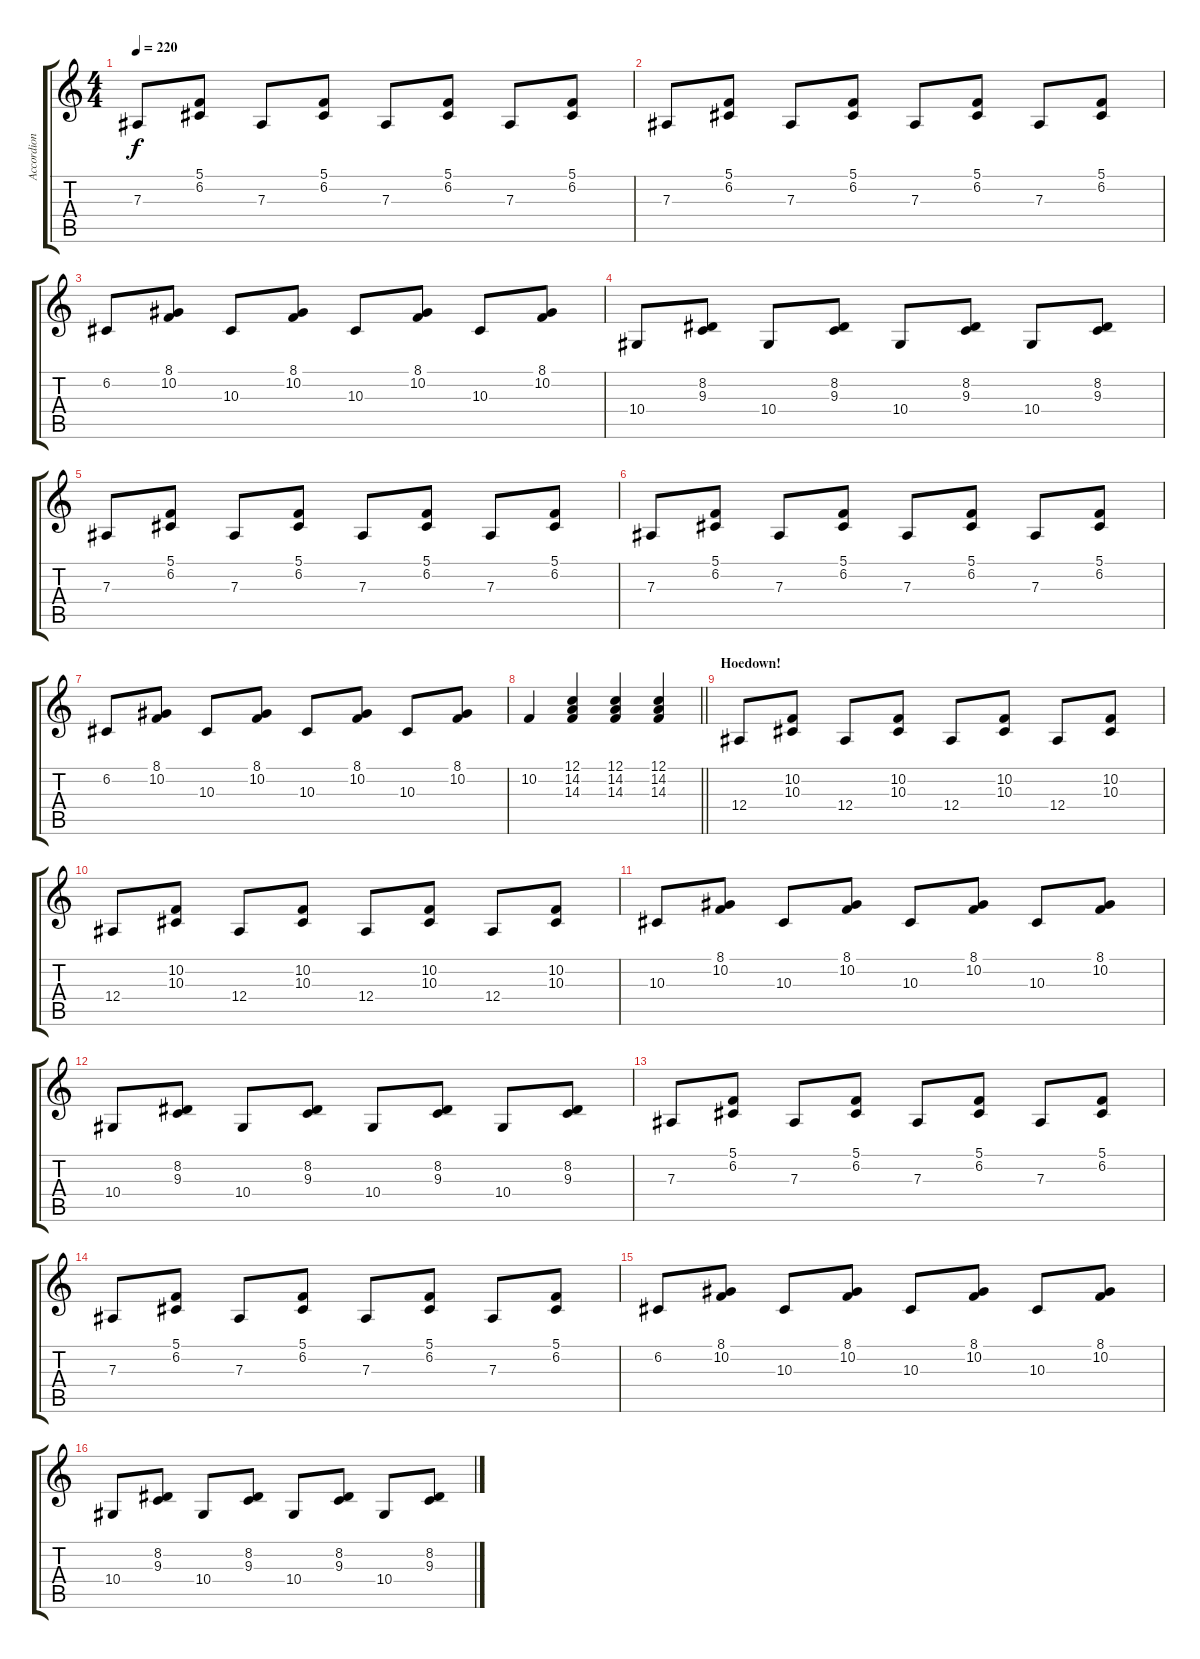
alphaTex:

\track ("Accordion LH" "Accordion ") {instrument accordion}
\staff {score tabs}
\tuning (C4 G3 Eb3 Bb2 F2 C2) {hide}
\ts (4 4)
\tempo 220
\clef g2
\ks c
7.3.8{dy f} (5.1 6.2).8 7.3.8 (5.1 6.2).8 7.3.8 (5.1 6.2).8 7.3.8 (5.1 6.2).8 |
7.3.8 (5.1 6.2).8 7.3.8 (5.1 6.2).8 7.3.8 (5.1 6.2).8 7.3.8 (5.1 6.2).8 |
6.2.8 (8.1 10.2).8 10.3.8 (8.1 10.2).8 10.3.8 (8.1 10.2).8 10.3.8 (8.1 10.2).8 |
10.4.8 (8.2 9.3).8 10.4.8 (8.2 9.3).8 10.4.8 (8.2 9.3).8 10.4.8 (8.2 9.3).8 |
7.3.8 (5.1 6.2).8 7.3.8 (5.1 6.2).8 7.3.8 (5.1 6.2).8 7.3.8 (5.1 6.2).8 |
7.3.8 (5.1 6.2).8 7.3.8 (5.1 6.2).8 7.3.8 (5.1 6.2).8 7.3.8 (5.1 6.2).8 |
6.2.8 (8.1 10.2).8 10.3.8 (8.1 10.2).8 10.3.8 (8.1 10.2).8 10.3.8 (8.1 10.2).8 |
\barLineRight lightlight
10.2.4 (12.1 14.2 14.3).4 (12.1 14.2 14.3).4 (12.1 14.2 14.3).4 |
\section ("" "Hoedown!")
12.4.8 (10.2 10.3).8 12.4.8 (10.2 10.3).8 12.4.8 (10.2 10.3).8 12.4.8 (10.2 10.3).8 |
12.4.8 (10.2 10.3).8 12.4.8 (10.2 10.3).8 12.4.8 (10.2 10.3).8 12.4.8 (10.2 10.3).8 |
10.3.8 (8.1 10.2).8 10.3.8 (8.1 10.2).8 10.3.8 (8.1 10.2).8 10.3.8 (8.1 10.2).8 |
10.4.8 (8.2 9.3).8 10.4.8 (8.2 9.3).8 10.4.8 (8.2 9.3).8 10.4.8 (8.2 9.3).8 |
7.3.8 (5.1 6.2).8 7.3.8 (5.1 6.2).8 7.3.8 (5.1 6.2).8 7.3.8 (5.1 6.2).8 |
7.3.8 (5.1 6.2).8 7.3.8 (5.1 6.2).8 7.3.8 (5.1 6.2).8 7.3.8 (5.1 6.2).8 |
6.2.8 (8.1 10.2).8 10.3.8 (8.1 10.2).8 10.3.8 (8.1 10.2).8 10.3.8 (8.1 10.2).8 |
10.4.8 (8.2 9.3).8 10.4.8 (8.2 9.3).8 10.4.8 (8.2 9.3).8 10.4.8 (8.2 9.3).8
